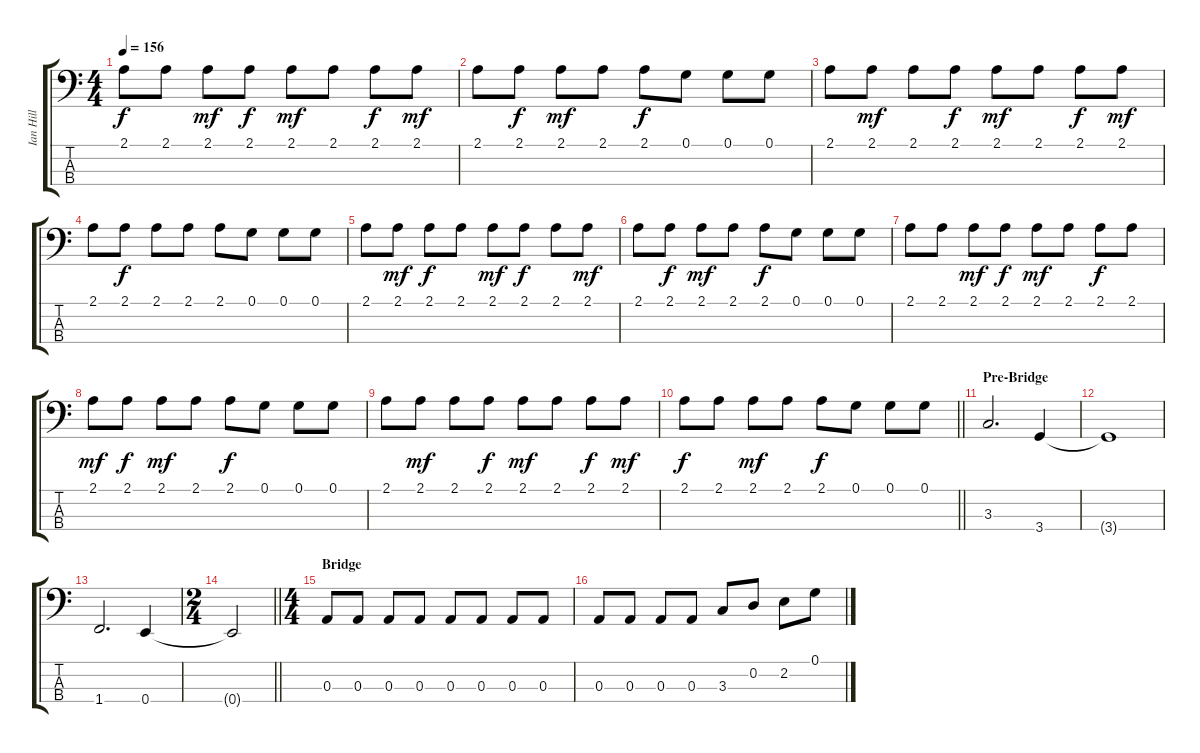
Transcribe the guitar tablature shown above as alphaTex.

\track ("Ian Hill" "Ian Hill") {instrument electricbassfinger}
\staff {score tabs}
\tuning (G2 D2 A1 E1) {hide}
\ts (4 4)
\tempo 156
\clef f4
\ks c
2.1.8{dy f} 2.1.8 2.1.8{dy mf} 2.1.8{dy f} 2.1.8{dy mf} 2.1.8 2.1.8{dy f} 2.1.8{dy mf} |
2.1.8 2.1.8{dy f} 2.1.8{dy mf} 2.1.8 2.1.8{dy f} 0.1.8 0.1.8 0.1.8 |
2.1.8 2.1.8{dy mf} 2.1.8 2.1.8{dy f} 2.1.8{dy mf} 2.1.8 2.1.8{dy f} 2.1.8{dy mf} |
2.1.8 2.1.8{dy f} 2.1.8 2.1.8 2.1.8 0.1.8 0.1.8 0.1.8 |
2.1.8 2.1.8{dy mf} 2.1.8{dy f} 2.1.8 2.1.8{dy mf} 2.1.8{dy f} 2.1.8 2.1.8{dy mf} |
2.1.8 2.1.8{dy f} 2.1.8{dy mf} 2.1.8 2.1.8{dy f} 0.1.8 0.1.8 0.1.8 |
2.1.8 2.1.8 2.1.8{dy mf} 2.1.8{dy f} 2.1.8{dy mf} 2.1.8 2.1.8{dy f} 2.1.8 |
2.1.8{dy mf} 2.1.8{dy f} 2.1.8{dy mf} 2.1.8 2.1.8{dy f} 0.1.8 0.1.8 0.1.8 |
2.1.8 2.1.8{dy mf} 2.1.8 2.1.8{dy f} 2.1.8{dy mf} 2.1.8 2.1.8{dy f} 2.1.8{dy mf} |
\barLineRight lightlight
2.1.8{dy f} 2.1.8 2.1.8{dy mf} 2.1.8 2.1.8{dy f} 0.1.8 0.1.8 0.1.8 |
\section ("" "Pre-Bridge")
3.3.2{d} 3.4.4 |
3.4{t}.1 |
1.4.2{d} 0.4.4 |
\ts (2 4)
\barLineRight lightlight
0.4{t}.2 |
\ts (4 4)
\section ("" "Bridge")
0.3.8 0.3.8 0.3.8 0.3.8 0.3.8 0.3.8 0.3.8 0.3.8 |
0.3.8 0.3.8 0.3.8 0.3.8 3.3.8 0.2.8 2.2.8 0.1.8
